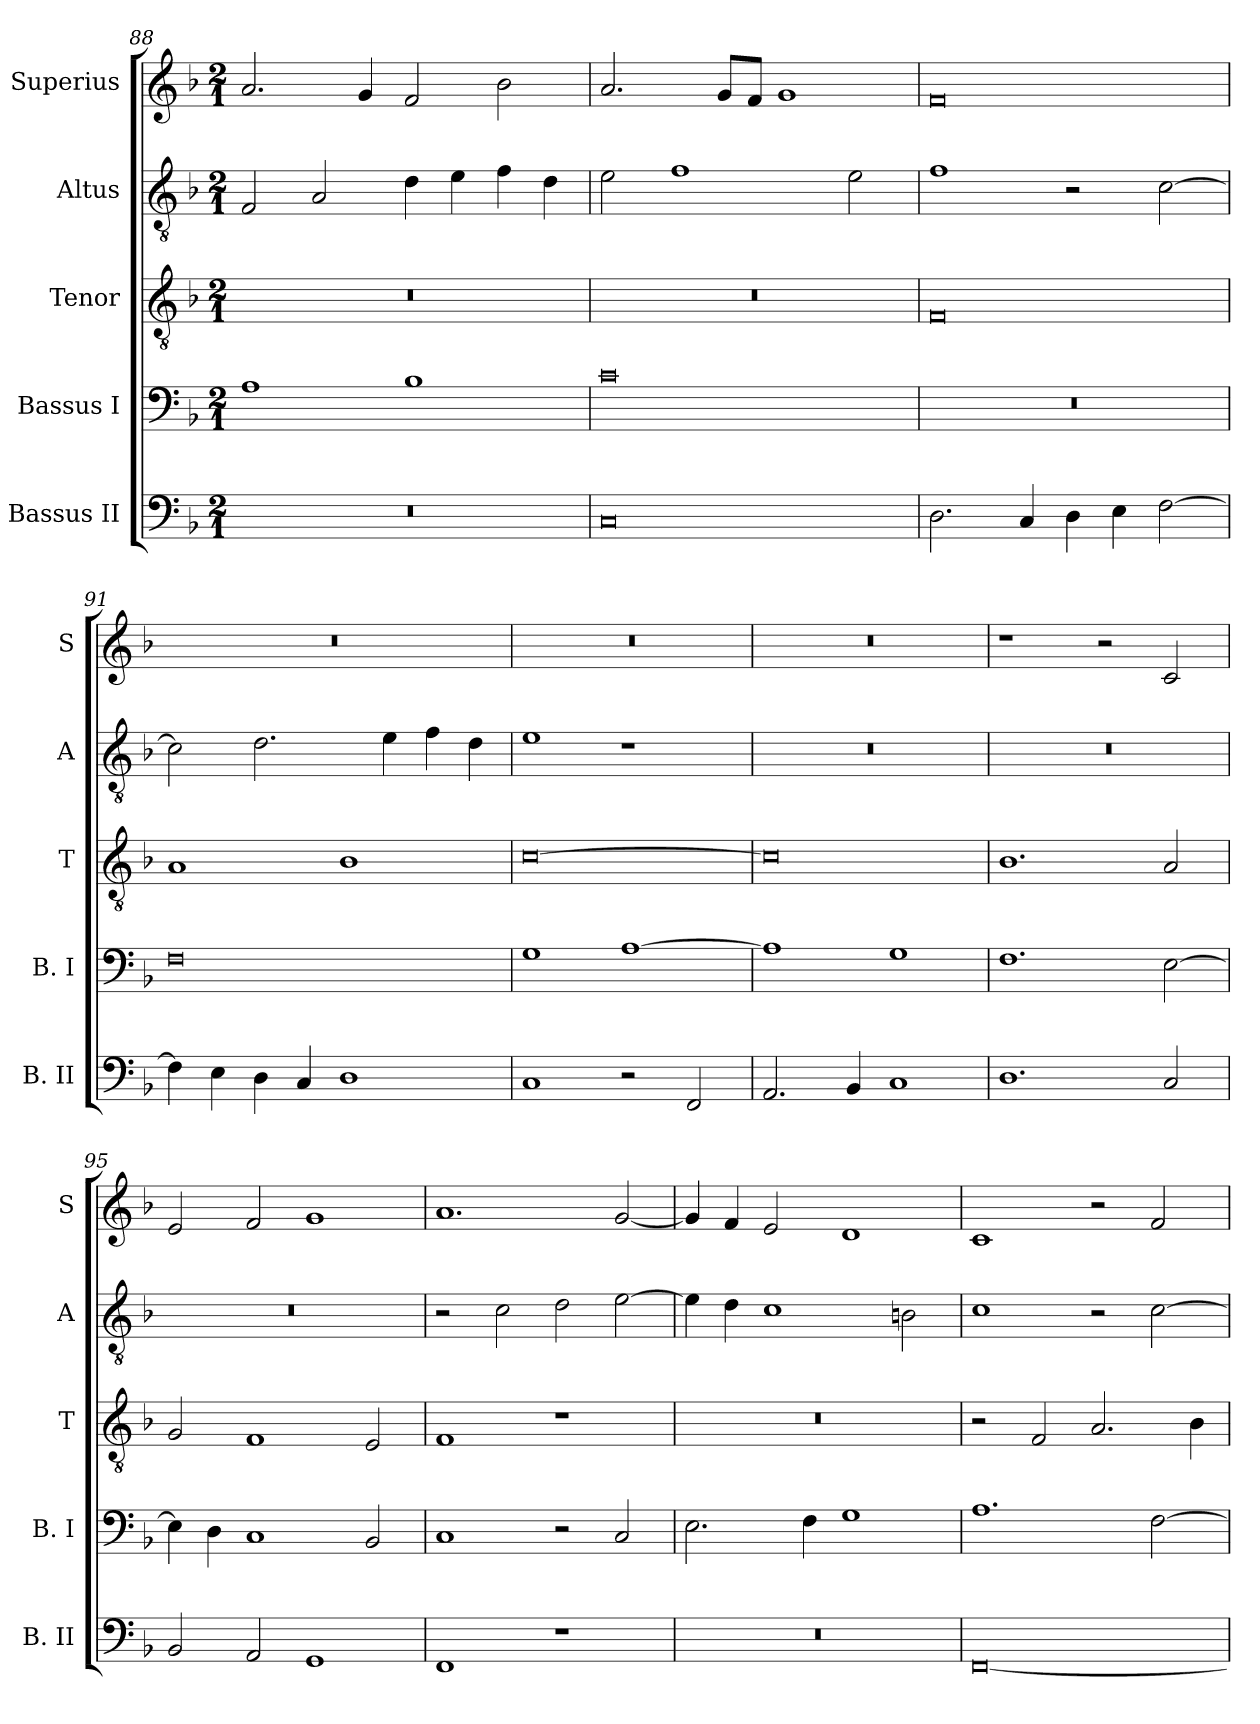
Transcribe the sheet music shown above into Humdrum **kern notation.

**kern	**kern	**kern	**kern	**kern
*part5	*part4	*part3	*part2	*part1
*staff5	*staff4	*staff3	*staff2	*staff1
*I"Bassus II	*I"Bassus I	*I"Tenor	*I"Altus	*I"Superius
*I'B. II	*I'B. I	*I'T	*I'A	*I'S
*clefF4	*clefF4	*clefGv2	*clefGv2	*clefG2
*k[b-]	*k[b-]	*k[b-]	*k[b-]	*k[b-]
*F:	*F:	*F:	*F:	*F:
*M2/1	*M2/1	*M2/1	*M2/1	*M2/1
=88	=88	=88	=88	=88
0r	1A	0r	2F	2.a
.	.	.	2A	.
.	.	.	.	4g
.	1B-	.	4d	2f
.	.	.	4e	.
.	.	.	4f	2b-
.	.	.	4d	.
=89	=89	=89	=89	=89
0C	0c	0r	2e	2.a
.	.	.	1f	.
.	.	.	.	8gL
.	.	.	.	8fJ
.	.	.	.	1g
.	.	.	2e	.
=90	=90	=90	=90	=90
2.D	0r	0F	1f	0f
4C	.	.	.	.
4D	.	.	2r	.
4E	.	.	.	.
[2F	.	.	[2c	.
=91	=91	=91	=91	=91
4F]	0F	1A	2c]	0r
4E	.	.	.	.
4D	.	.	2.d	.
4C	.	.	.	.
1D	.	1B-	.	.
.	.	.	4e	.
.	.	.	4f	.
.	.	.	4d	.
=92	=92	=92	=92	=92
1C	1G	[0c	1e	0r
2r	[1A	.	1r	.
2FF	.	.	.	.
=93	=93	=93	=93	=93
2.AA	1A]	0c]	0r	0r
4BB-	.	.	.	.
1C	1G	.	.	.
=94	=94	=94	=94	=94
1.D	1.F	1.B-	0r	1r
.	.	.	.	2r
2C	[2E	2A	.	2c
=95	=95	=95	=95	=95
2BB-	4E]	2G	0r	2e
.	4D	.	.	.
2AA	1C	1F	.	2f
1GG	.	.	.	1g
.	2BB-	2E	.	.
=96	=96	=96	=96	=96
1FF	1C	1F	2r	1.a
.	.	.	2c	.
1r	2r	1r	2d	.
.	2C	.	[2e	[2g
=97	=97	=97	=97	=97
0r	2.E	0r	4e]	4g]
.	.	.	4d	4f
.	.	.	1c	2e
.	4F	.	.	.
.	1G	.	.	1d
.	.	.	2Bn	.
=98	=98	=98	=98	=98
[0FF	1.A	2r	1c	1c
.	.	2F	.	.
.	.	2.A	2r	2r
.	[2F	.	[2c	2f
.	.	4B-	.	.
=	=	=	=	=
*-	*-	*-	*-	*-
